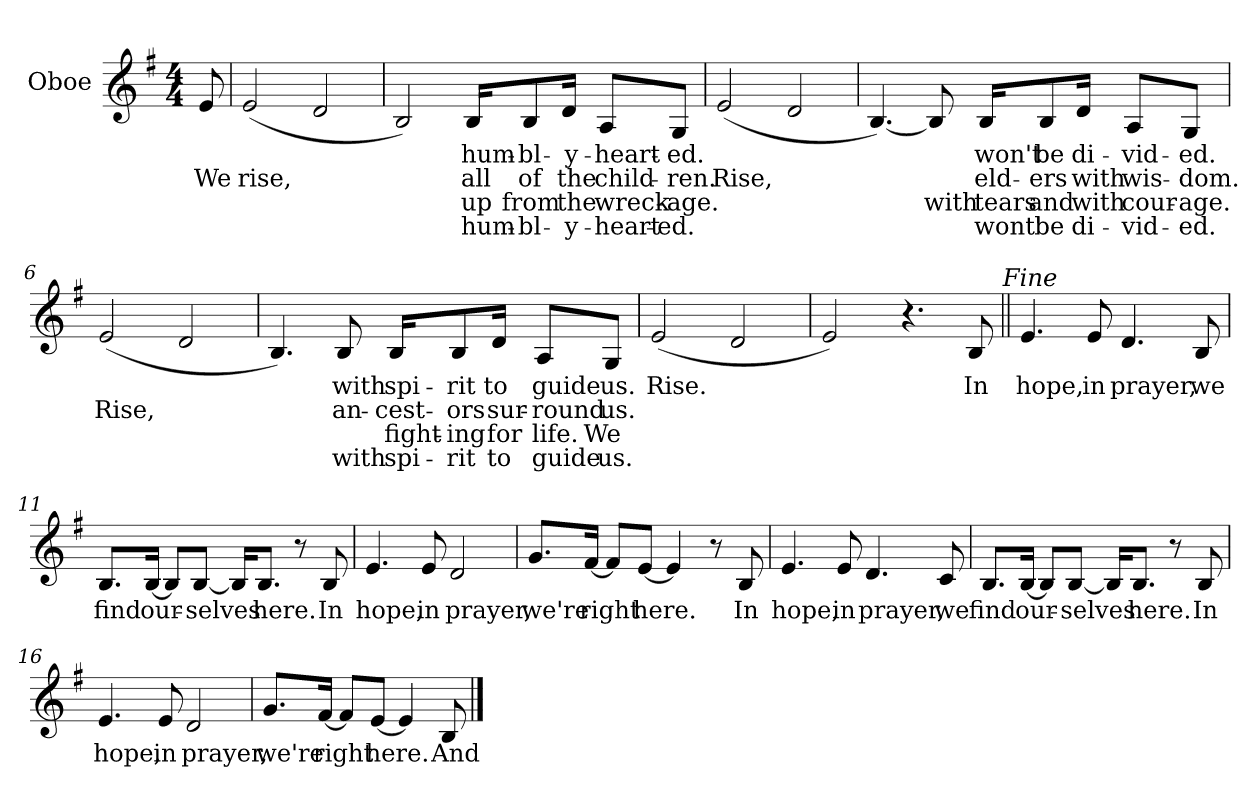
**kern	**text	**text	**text	**text
*part1	*part1	*part1	*part1	*part1
*staff1	*staff1	*staff1	*staff1	*staff1
*I"Oboe	*	*	*	*
*I'Ob.	*	*	*	*
*clefG2	*	*	*	*
*k[f#]	*	*	*	*
*M4/4	*	*	*	*
*MM65	*	*	*	*
=1	=1	=1	=1	=1
!	!	!LO:LY:b	!	!
8e/	.	We	.	.
=2	=2	=2	=2	=2
!	!	!LO:LY:b	!	!
(2e/	.	rise,	.	.
2d/	.	.	.	.
=3	=3	=3	=3	=3
2B/)	.	.	.	.
!	!LO:LY:b	!LO:LY:b	!LO:LY:b	!LO:LY:b
16B/KL	hum-	all	up	hum-
!	!LO:LY:b	!LO:LY:b	!LO:LY:b	!LO:LY:b
8B/	-bl-	of	from	-bl-
!	!LO:LY:b	!LO:LY:b	!LO:LY:b	!LO:LY:b
16d/Jk	-y-	the	the	-y-
!	!LO:LY:b	!LO:LY:b	!LO:LY:b	!LO:LY:b
8A/L	-heart-	child-	wreck-	-heart-
!	!LO:LY:b	!LO:LY:b	!LO:LY:b	!LO:LY:b
8G/J	-ed.	-ren.	-age.	-ed.
!!LO:LB:g=z
=4	=4	=4	=4	=4
!	!	!LO:LY:b	!	!
(2e/	.	Rise,	.	.
2d/	.	.	.	.
=5	=5	=5	=5	=5
[4.B/)	.	.	.	.
!	!	!	!LO:LY:b	!
8B/]	.	.	with	.
!	!LO:LY:b	!LO:LY:b	!LO:LY:b	!LO:LY:b
16B/KL	won't	eld-	tears	wont'
!	!LO:LY:b	!LO:LY:b	!LO:LY:b	!LO:LY:b
8B/	be	-ers	and	be
!	!LO:LY:b	!LO:LY:b	!LO:LY:b	!LO:LY:b
16d/Jk	di-	with	with	di-
!	!LO:LY:b	!LO:LY:b	!LO:LY:b	!LO:LY:b
8A/L	-vid-	wis-	cour-	-vid-
!	!LO:LY:b	!LO:LY:b	!LO:LY:b	!LO:LY:b
8G/J	-ed.	-dom.	-age.	-ed.
!!LO:LB:g=z
=6	=6	=6	=6	=6
!	!	!LO:LY:b	!	!
(2e/	.	Rise,	.	.
2d/	.	.	.	.
=7	=7	=7	=7	=7
4.B/)	.	.	.	.
!	!LO:LY:b	!LO:LY:b	!	!LO:LY:b
8B/	with	an-	.	with
!	!LO:LY:b	!LO:LY:b	!LO:LY:b	!LO:LY:b
16B/KL	spi-	-cest-	fight-	spi-
!	!LO:LY:b	!LO:LY:b	!LO:LY:b	!LO:LY:b
8B/	-rit	-ors	-ing	-rit
!	!LO:LY:b	!LO:LY:b	!LO:LY:b	!LO:LY:b
16d/Jk	to	sur-	for	to
!	!LO:LY:b	!LO:LY:b	!LO:LY:b	!LO:LY:b
8A/L	guide	-round	life.	guide
!	!LO:LY:b	!LO:LY:b	!LO:LY:b	!LO:LY:b
8G/J	us.	us.	We	us.
!!LO:LB:g=z
=8	=8	=8	=8	=8
!	!LO:LY:b	!	!	!
(2e/	Rise.	.	.	.
2d/	.	.	.	.
=9	=9	=9	=9	=9
2e/)	.	.	.	.
4.r	.	.	.	.
!	!LO:LY:b	!	!	!
8B/	In	.	.	.
!LO:TX:a:t=<i>Fine</i>	!	!	!	!
=10||	=10||	=10||	=10||	=10||
!	!LO:LY:b	!	!	!
4.e/	hope,	.	.	.
!	!LO:LY:b	!	!	!
8e/	in	.	.	.
!	!LO:LY:b	!	!	!
4.d/	prayer,	.	.	.
!	!LO:LY:b	!	!	!
8B/	we	.	.	.
=11	=11	=11	=11	=11
!	!LO:LY:b	!	!	!
8.B/L	find	.	.	.
!	!LO:LY:b	!	!	!
[16B/Jk	our-	.	.	.
8B/L]	.	.	.	.
!	!LO:LY:b	!	!	!
[8B/J	-selves	.	.	.
16B/KL]	.	.	.	.
!	!LO:LY:b	!	!	!
8.B/J	here.	.	.	.
8r	.	.	.	.
!	!LO:LY:b	!	!	!
8B/	In	.	.	.
!!LO:LB:g=z
=12	=12	=12	=12	=12
!	!LO:LY:b	!	!	!
4.e/	hope,	.	.	.
!	!LO:LY:b	!	!	!
8e/	in	.	.	.
!	!LO:LY:b	!	!	!
2d/	prayer,	.	.	.
=13	=13	=13	=13	=13
!	!LO:LY:b	!	!	!
8.g/L	we're	.	.	.
!	!LO:LY:b	!	!	!
[16f#/Jk	right	.	.	.
8f#/L]	.	.	.	.
!	!LO:LY:b	!	!	!
[8e/J	here.	.	.	.
4e/]	.	.	.	.
8r	.	.	.	.
!	!LO:LY:b	!	!	!
8B/	In	.	.	.
=14	=14	=14	=14	=14
!	!LO:LY:b	!	!	!
4.e/	hope,	.	.	.
!	!LO:LY:b	!	!	!
8e/	in	.	.	.
!	!LO:LY:b	!	!	!
4.d/	prayer,	.	.	.
!	!LO:LY:b	!	!	!
8c/	we	.	.	.
!!LO:LB:g=z
=15	=15	=15	=15	=15
!	!LO:LY:b	!	!	!
8.B/L	find	.	.	.
!	!LO:LY:b	!	!	!
[16B/Jk	our-	.	.	.
8B/L]	.	.	.	.
!	!LO:LY:b	!	!	!
[8B/J	-selves	.	.	.
16B/KL]	.	.	.	.
!	!LO:LY:b	!	!	!
8.B/J	here.	.	.	.
8r	.	.	.	.
!	!LO:LY:b	!	!	!
8B/	In	.	.	.
=16	=16	=16	=16	=16
!	!LO:LY:b	!	!	!
4.e/	hope,	.	.	.
!	!LO:LY:b	!	!	!
8e/	in	.	.	.
!	!LO:LY:b	!	!	!
2d/	prayer,	.	.	.
=17	=17	=17	=17	=17
!	!LO:LY:b	!	!	!
8.g/L	we're	.	.	.
!	!LO:LY:b	!	!	!
[16f#/Jk	right	.	.	.
8f#/L]	.	.	.	.
!	!LO:LY:b	!	!	!
[8e/J	here.	.	.	.
4e/]	.	.	.	.
!	!LO:LY:b	!	!	!
8B/	And	.	.	.
==	==	==	==	==
*-	*-	*-	*-	*-
